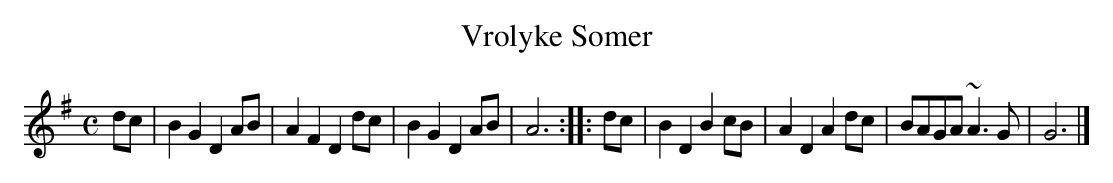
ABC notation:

X:1
T:Vrolyke Somer
M:C
K:Gmaj
dc|B2G2D2AB|A2F2D2dc|B2G2D2AB|A6:||:dc|B2D2B2cB|A2D2A2dc|BAGA~A3G|G6|]
